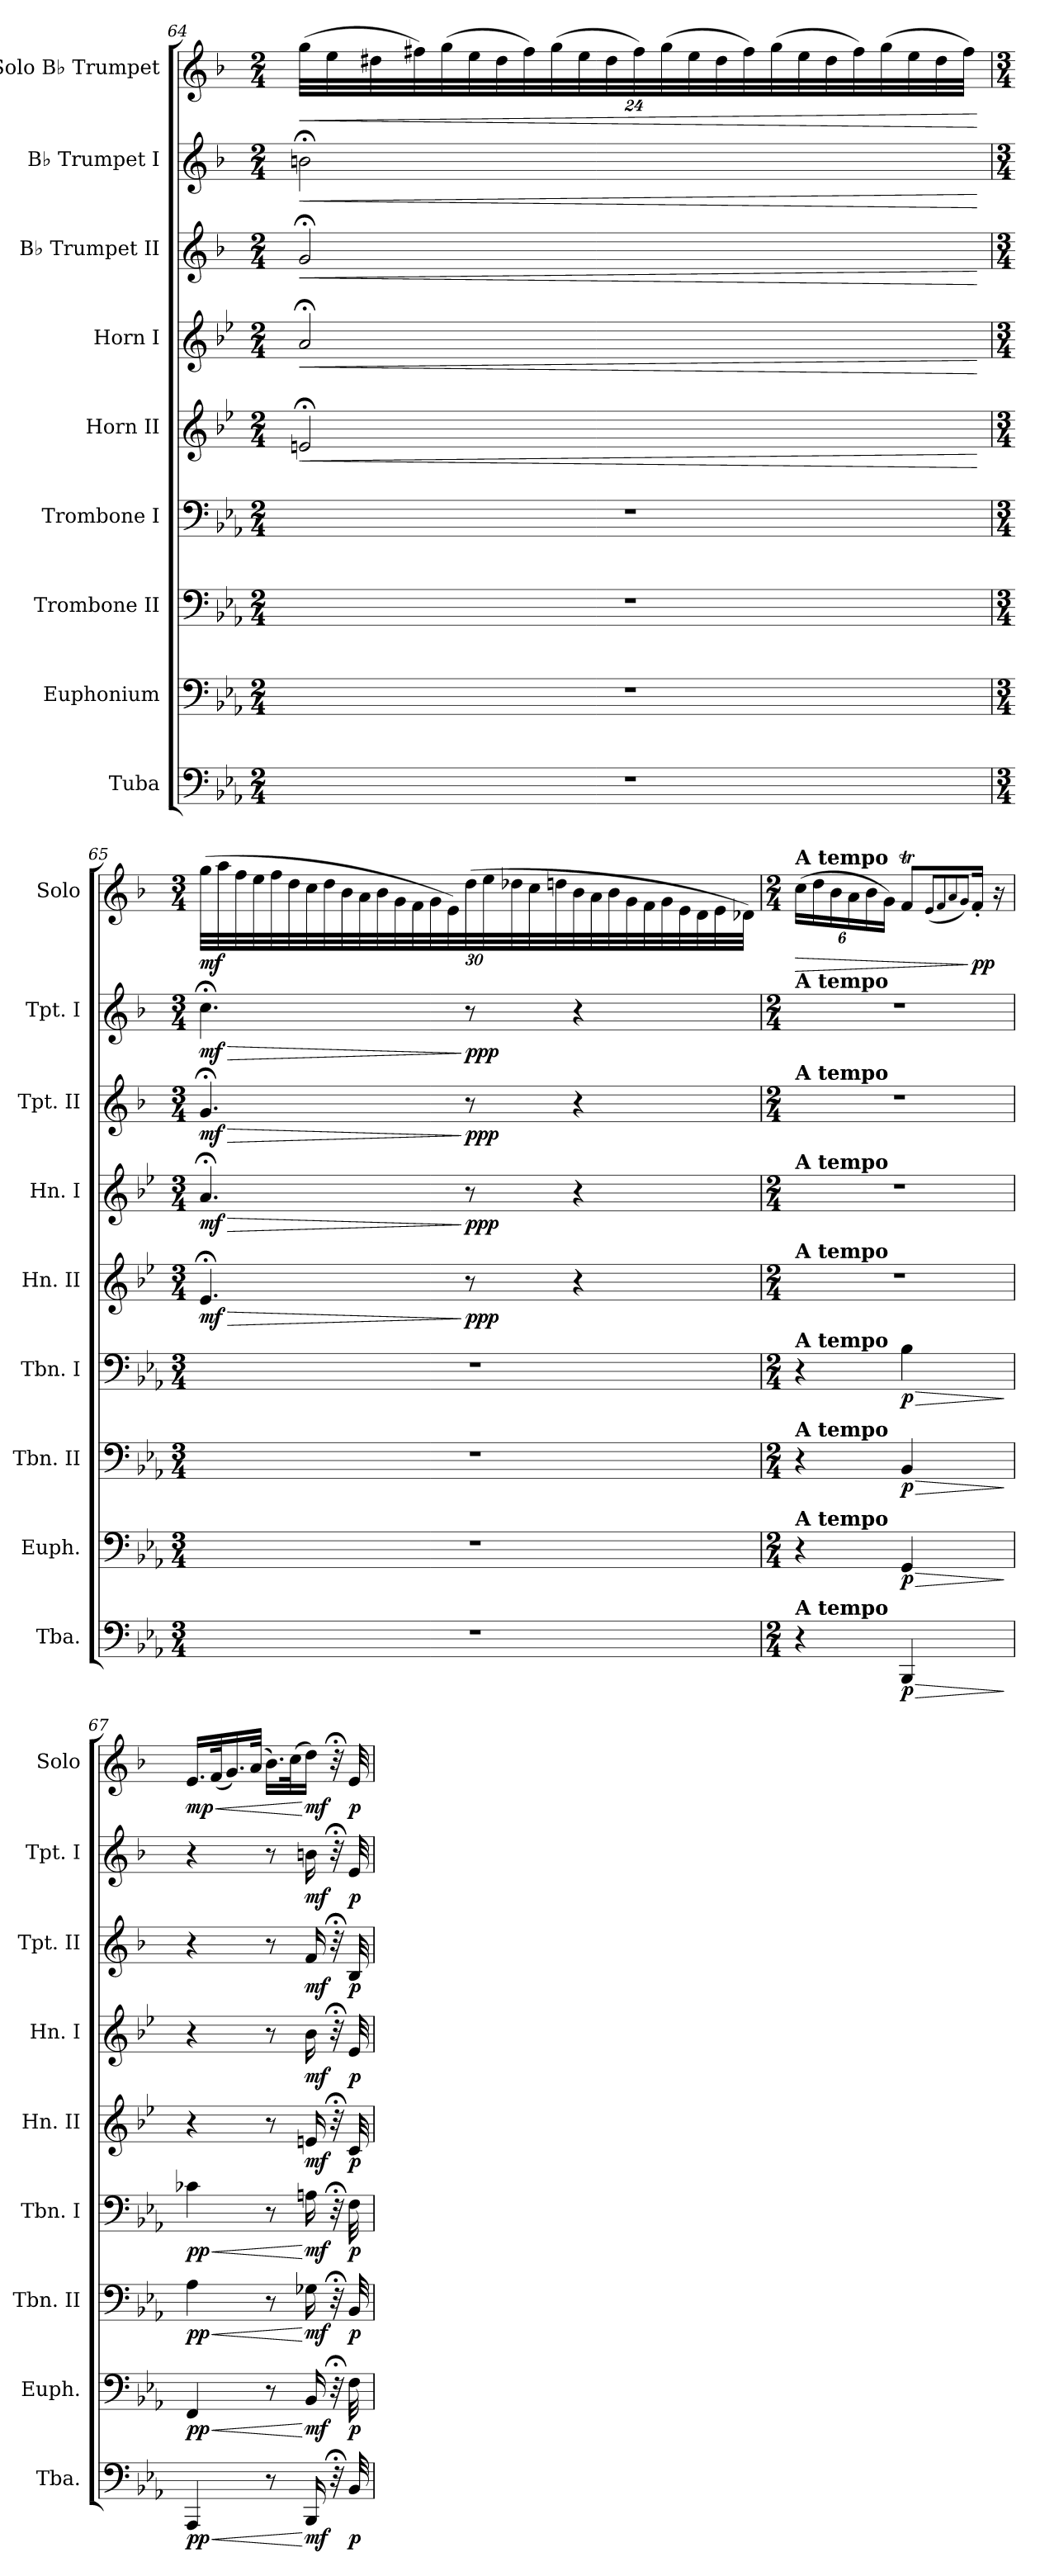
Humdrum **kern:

**kern	**dynam	**kern	**dynam	**kern	**dynam	**kern	**dynam	**kern	**dynam	**kern	**dynam	**kern	**dynam	**kern	**dynam	**kern	**dynam
*part9	*part9	*part8	*part8	*part7	*part7	*part6	*part6	*part5	*part5	*part4	*part4	*part3	*part3	*part2	*part2	*part1	*part1
*staff9	*staff9	*staff8	*staff8	*staff7	*staff7	*staff6	*staff6	*staff5	*staff5	*staff4	*staff4	*staff3	*staff3	*staff2	*staff2	*staff1	*staff1
*I"Tuba	*	*I"Euphonium	*	*I"Trombone II	*	*I"Trombone I	*	*I"Horn II	*	*I"Horn I	*	*I"B♭ Trumpet II	*	*I"B♭ Trumpet I	*	*I"Solo B♭ Trumpet	*
*I'Tba.	*	*I'Euph.	*	*I'Tbn. II	*	*I'Tbn. I	*	*I'Hn. II	*	*I'Hn. I	*	*I'Tpt. II	*	*I'Tpt. I	*	*I'Solo	*
!!LO:PB:g=z
*clefF4	*	*clefF4	*	*clefF4	*	*clefF4	*	*clefG2	*	*clefG2	*	*clefG2	*	*clefG2	*	*clefG2	*
*	*	*	*	*	*	*	*	*ITrd4c7	*	*ITrd4c7	*	*ITrd1c2	*	*ITrd1c2	*	*ITrd1c2	*
*k[b-e-a-]	*	*k[b-e-a-]	*	*k[b-e-a-]	*	*k[b-e-a-]	*	*k[b-e-a-]	*	*k[b-e-a-]	*	*k[b-e-a-]	*	*k[b-e-a-]	*	*k[b-e-a-]	*
*M2/4	*	*M2/4	*	*M2/4	*	*M2/4	*	*M2/4	*	*M2/4	*	*M2/4	*	*M2/4	*	*M2/4	*
=64	=64	=64	=64	=64	=64	=64	=64	=64	=64	=64	=64	=64	=64	=64	=64	=64	=64
!	!	!	!	!	!	!	!	!	!LO:HP:b	!	!LO:HP:b	!	!LO:HP:b	!	!LO:HP:b	!	!
*	*	*	*	*	*	*	*	*	*	*	*	*	*	*	*	*Xbrackettup	*
!	!	!	!	!	!	!	!	!	!	!	!	!	!	!	!	!	!LO:HP:b
2r	.	2r	.	2r	.	2r	.	2An;</	<	2d;</	<	2f;</	<	2an;<\	<	(>48ff\LLL	<
.	.	.	.	.	.	.	.	.	.	.	.	.	.	.	.	48dd\	.
.	.	.	.	.	.	.	.	.	.	.	.	.	.	.	.	48cc#X\	.
.	.	.	.	.	.	.	.	.	.	.	.	.	.	.	.	48een\)	.
.	.	.	.	.	.	.	.	.	.	.	.	.	.	.	.	(>48ff\	.
.	.	.	.	.	.	.	.	.	.	.	.	.	.	.	.	48dd\	.
.	.	.	.	.	.	.	.	.	.	.	.	.	.	.	.	48cc#\	.
.	.	.	.	.	.	.	.	.	.	.	.	.	.	.	.	48ee\)	.
.	.	.	.	.	.	.	.	.	.	.	.	.	.	.	.	(>48ff\	.
.	.	.	.	.	.	.	.	.	.	.	.	.	.	.	.	48dd\	.
.	.	.	.	.	.	.	.	.	.	.	.	.	.	.	.	48cc#\	.
.	.	.	.	.	.	.	.	.	.	.	.	.	.	.	.	48ee\)	.
.	.	.	.	.	.	.	.	.	.	.	.	.	.	.	.	(>48ff\	.
.	.	.	.	.	.	.	.	.	.	.	.	.	.	.	.	48dd\	.
.	.	.	.	.	.	.	.	.	.	.	.	.	.	.	.	48cc#\	.
.	.	.	.	.	.	.	.	.	.	.	.	.	.	.	.	48ee\)	.
.	.	.	.	.	.	.	.	.	.	.	.	.	.	.	.	(>48ff\	.
.	.	.	.	.	.	.	.	.	.	.	.	.	.	.	.	48dd\	.
.	.	.	.	.	.	.	.	.	.	.	.	.	.	.	.	48cc#\	.
.	.	.	.	.	.	.	.	.	.	.	.	.	.	.	.	48ee\)	.
.	.	.	.	.	.	.	.	.	.	.	.	.	.	.	.	(>48ff\	.
.	.	.	.	.	.	.	.	.	.	.	.	.	.	.	.	48dd\	.
.	.	.	.	.	.	.	.	.	.	.	.	.	.	.	.	48cc#\	.
.	.	.	.	.	.	.	.	.	.	.	.	.	.	.	.	48ee\JJJ)	.
.	.	.	.	.	.	.	.	.	[	.	[	.	[	.	[	.	[
!!LO:PB:g=z
=65	=65	=65	=65	=65	=65	=65	=65	=65	=65	=65	=65	=65	=65	=65	=65	=65	=65
*M3/4	*	*M3/4	*	*M3/4	*	*M3/4	*	*M3/4	*	*M3/4	*	*M3/4	*	*M3/4	*	*M3/4	*
!	!	!	!	!	!	!	!	!	!LO:HP:b	!	!LO:HP:b	!	!LO:HP:b	!	!LO:HP:b	!	!
!	!	!	!	!	!	!	!	!	!LO:DY:n=1:b	!	!LO:DY:n=1:b	!	!LO:DY:n=1:b	!	!LO:DY:n=1:b	!	!LO:DY:b
2.r	.	2.r	.	2.r	.	2.r	.	4.A-;</	> mf	4.d;</	> mf	4.f;</	> mf	4.b-;<\	> mf	(>40ff\LLL	mf
.	.	.	.	.	.	.	.	.	.	.	.	.	.	.	.	40gg\	.
.	.	.	.	.	.	.	.	.	.	.	.	.	.	.	.	40ee-\	.
.	.	.	.	.	.	.	.	.	.	.	.	.	.	.	.	40dd\	.
.	.	.	.	.	.	.	.	.	.	.	.	.	.	.	.	40ee-\	.
.	.	.	.	.	.	.	.	.	.	.	.	.	.	.	.	40cc\	.
.	.	.	.	.	.	.	.	.	.	.	.	.	.	.	.	40b-\	.
.	.	.	.	.	.	.	.	.	.	.	.	.	.	.	.	40cc\	.
.	.	.	.	.	.	.	.	.	.	.	.	.	.	.	.	40a-\	.
.	.	.	.	.	.	.	.	.	.	.	.	.	.	.	.	40g\	.
.	.	.	.	.	.	.	.	.	.	.	.	.	.	.	.	40a-\	.
.	.	.	.	.	.	.	.	.	.	.	.	.	.	.	.	40f\	.
.	.	.	.	.	.	.	.	.	.	.	.	.	.	.	.	40e-\	.
.	.	.	.	.	.	.	.	.	.	.	.	.	.	.	.	40f\	.
*	*	*	*	*	*	*	*	*	*	*	*	*	*	*	*	*MM20	*
.	.	.	.	.	.	.	.	.	.	.	.	.	.	.	.	40d\)	.
*	*	*	*	*	*	*	*	*	*	*	*	*	*	*	*	*MM55	*
!	!	!	!	!	!	!	!	!	!LO:DY:n=2:b	!	!LO:DY:n=2:b	!	!LO:DY:n=2:b	!	!LO:DY:n=2:b	!	!
.	.	.	.	.	.	.	.	8r	] ppp	8r	] ppp	8r	] ppp	8r	] ppp	(>40cc\	.
.	.	.	.	.	.	.	.	.	.	.	.	.	.	.	.	40dd\	.
.	.	.	.	.	.	.	.	.	.	.	.	.	.	.	.	40cc-X\	.
*	*	*	*	*	*	*	*	*	*	*	*	*	*	*	*	*MM65	*
.	.	.	.	.	.	.	.	.	.	.	.	.	.	.	.	40b-\	.
.	.	.	.	.	.	.	.	.	.	.	.	.	.	.	.	40ccn\	.
.	.	.	.	.	.	.	.	4r	.	4r	.	4r	.	4r	.	40a-\	.
.	.	.	.	.	.	.	.	.	.	.	.	.	.	.	.	40g\	.
.	.	.	.	.	.	.	.	.	.	.	.	.	.	.	.	40a-\	.
*	*	*	*	*	*	*	*	*	*	*	*	*	*	*	*	*MM60	*
.	.	.	.	.	.	.	.	.	.	.	.	.	.	.	.	40f\	.
.	.	.	.	.	.	.	.	.	.	.	.	.	.	.	.	40e-\	.
.	.	.	.	.	.	.	.	.	.	.	.	.	.	.	.	40f\	.
.	.	.	.	.	.	.	.	.	.	.	.	.	.	.	.	40d\	.
*	*	*	*	*	*	*	*	*	*	*	*	*	*	*	*	*MM50	*
.	.	.	.	.	.	.	.	.	.	.	.	.	.	.	.	40c\	.
.	.	.	.	.	.	.	.	.	.	.	.	.	.	.	.	40d\	.
*	*	*	*	*	*	*	*	*	*	*	*	*	*	*	*	*MM10	*
.	.	.	.	.	.	.	.	.	.	.	.	.	.	.	.	40c-X\JJJ)	.
=66	=66	=66	=66	=66	=66	=66	=66	=66	=66	=66	=66	=66	=66	=66	=66	=66	=66
*M2/4	*	*M2/4	*	*M2/4	*	*M2/4	*	*M2/4	*	*M2/4	*	*M2/4	*	*M2/4	*	*M2/4	*
*	*	*	*	*	*	*	*	*	*	*	*	*	*	*	*	*MM30	*
!	!	!	!	!	!	!	!	!	!	!	!	!	!	!	!	!LO:TX:a:B:t=A tempo	!
!	!	!	!	!	!	!	!	!	!	!	!	!	!	!LO:TX:a:B:t=A tempo	!	!	!
!	!	!	!	!	!	!	!	!	!	!	!	!LO:TX:a:B:t=A tempo	!	!	!	!	!
!	!	!	!	!	!	!	!	!	!	!LO:TX:a:B:t=A tempo	!	!	!	!	!	!	!
!	!	!	!	!	!	!	!	!LO:TX:a:B:t=A tempo	!	!	!	!	!	!	!	!	!
!	!	!	!	!	!	!LO:TX:a:B:t=A tempo	!	!	!	!	!	!	!	!	!	!	!
!	!	!	!	!LO:TX:a:B:t=A tempo	!	!	!	!	!	!	!	!	!	!	!	!	!
!	!	!LO:TX:a:B:t=A tempo	!	!	!	!	!	!	!	!	!	!	!	!	!	!	!
!LO:TX:a:B:t=A tempo	!	!	!	!	!	!	!	!	!	!	!	!	!	!	!	!	!
!	!	!	!	!	!	!	!	!	!	!	!	!	!	!	!	!	!LO:HP:b
4r	.	4r	.	4r	.	4r	.	2r	.	2r	.	2r	.	2r	.	(>24b-\LL	>
.	.	.	.	.	.	.	.	.	.	.	.	.	.	.	.	24cc\	.
*	*	*	*	*	*	*	*	*	*	*	*	*	*	*	*	*MM50	*
.	.	.	.	.	.	.	.	.	.	.	.	.	.	.	.	24a-\	.
.	.	.	.	.	.	.	.	.	.	.	.	.	.	.	.	24g\	.
*	*	*	*	*	*	*	*	*	*	*	*	*	*	*	*	*MM70	*
.	.	.	.	.	.	.	.	.	.	.	.	.	.	.	.	24a-\	.
.	.	.	.	.	.	.	.	.	.	.	.	.	.	.	.	24f\JJ)	.
!	!LO:HP:b	!	!LO:HP:b	!	!LO:HP:b	!	!LO:HP:b	!	!	!	!	!	!	!	!	!	!
!	!LO:DY:n=1:b	!	!LO:DY:n=1:b	!	!LO:DY:n=1:b	!	!LO:DY:n=1:b	!	!	!	!	!	!	!	!	!	!
4BBB-/	> p	4GG/	> p	4BB-/	> p	4B-\	> p	.	.	.	.	.	.	.	.	8e-T/L	.
.	.	.	.	.	.	.	.	.	.	.	.	.	.	.	.	(<8qd/L	.
.	.	.	.	.	.	.	.	.	.	.	.	.	.	.	.	8qe-/	.
.	.	.	.	.	.	.	.	.	.	.	.	.	.	.	.	8qg/	.
.	.	.	.	.	.	.	.	.	.	.	.	.	.	.	.	8qf/J)	.
!	!	!	!	!	!	!	!	!	!	!	!	!	!	!	!	!	!LO:DY:n=1:b
.	.	.	.	.	.	.	.	.	.	.	.	.	.	.	.	16e-'/Jk	] pp
.	.	.	.	.	.	.	.	.	.	.	.	.	.	.	.	16r	.
.	]	.	]	.	]	.	]	.	.	.	.	.	.	.	.	.	.
!!LO:PB:g=z
=67	=67	=67	=67	=67	=67	=67	=67	=67	=67	=67	=67	=67	=67	=67	=67	=67	=67
!	!LO:HP:b	!	!LO:HP:b	!	!LO:HP:b	!	!LO:HP:b	!	!	!	!	!	!	!	!	!	!LO:HP:b
!	!LO:DY:n=1:b	!	!LO:DY:n=1:b	!	!LO:DY:n=1:b	!	!LO:DY:n=1:b	!	!	!	!	!	!	!	!	!	!LO:DY:n=1:b
4AAA-/	< pp	4FF/	< pp	4A-\	< pp	4c-X\	< pp	4r	.	4r	.	4r	.	4r	.	16.d/LL	< mp
.	.	.	.	.	.	.	.	.	.	.	.	.	.	.	.	(<32e-/K	.
.	.	.	.	.	.	.	.	.	.	.	.	.	.	.	.	16.f/)	.
.	.	.	.	.	.	.	.	.	.	.	.	.	.	.	.	(>32g/JJk	.
8r	.	8r	.	8r	.	8r	.	8r	.	8r	.	8r	.	8r	.	16.a-\LL)	.
.	.	.	.	.	.	.	.	.	.	.	.	.	.	.	.	(>32b-\K	.
!	!LO:DY:n=2:b	!	!LO:DY:n=2:b	!	!LO:DY:n=2:b	!	!LO:DY:n=2:b	!	!LO:DY:b	!	!LO:DY:b	!	!LO:DY:b	!	!LO:DY:b	!	!LO:DY:n=2:b
16BBB-/	[ mf	16BB-/	[ mf	16G-X\	[ mf	16An\	[ mf	16An/	mf	16e-\	mf	16e-/	mf	16an\	mf	16cc\JJ)	[ mf
*	*	*	*	*	*	*	*	*	*	*	*	*	*	*	*	*MM3	*
32r;<	.	32r;<	.	32r;<	.	32r;<	.	32r;<	.	32r;<	.	32r;<	.	32r;<	.	32r;<	.
*	*	*	*	*	*	*	*	*	*	*	*	*	*	*	*	*MM70	*
!	!LO:DY:n=3:b	!	!LO:DY:n=3:b	!	!LO:DY:n=3:b	!	!LO:DY:n=3:b	!	!LO:DY:b	!	!LO:DY:b	!	!LO:DY:b	!	!LO:DY:b	!	!LO:DY:n=3:b
32BB-/	p	32F\	p	32BB-/	p	32F\	p	32F/	p	32A-/	p	32A-/	p	32d/	p	32d/	p
=	=	=	=	=	=	=	=	=	=	=	=	=	=	=	=	=	=
*-	*-	*-	*-	*-	*-	*-	*-	*-	*-	*-	*-	*-	*-	*-	*-	*-	*-
